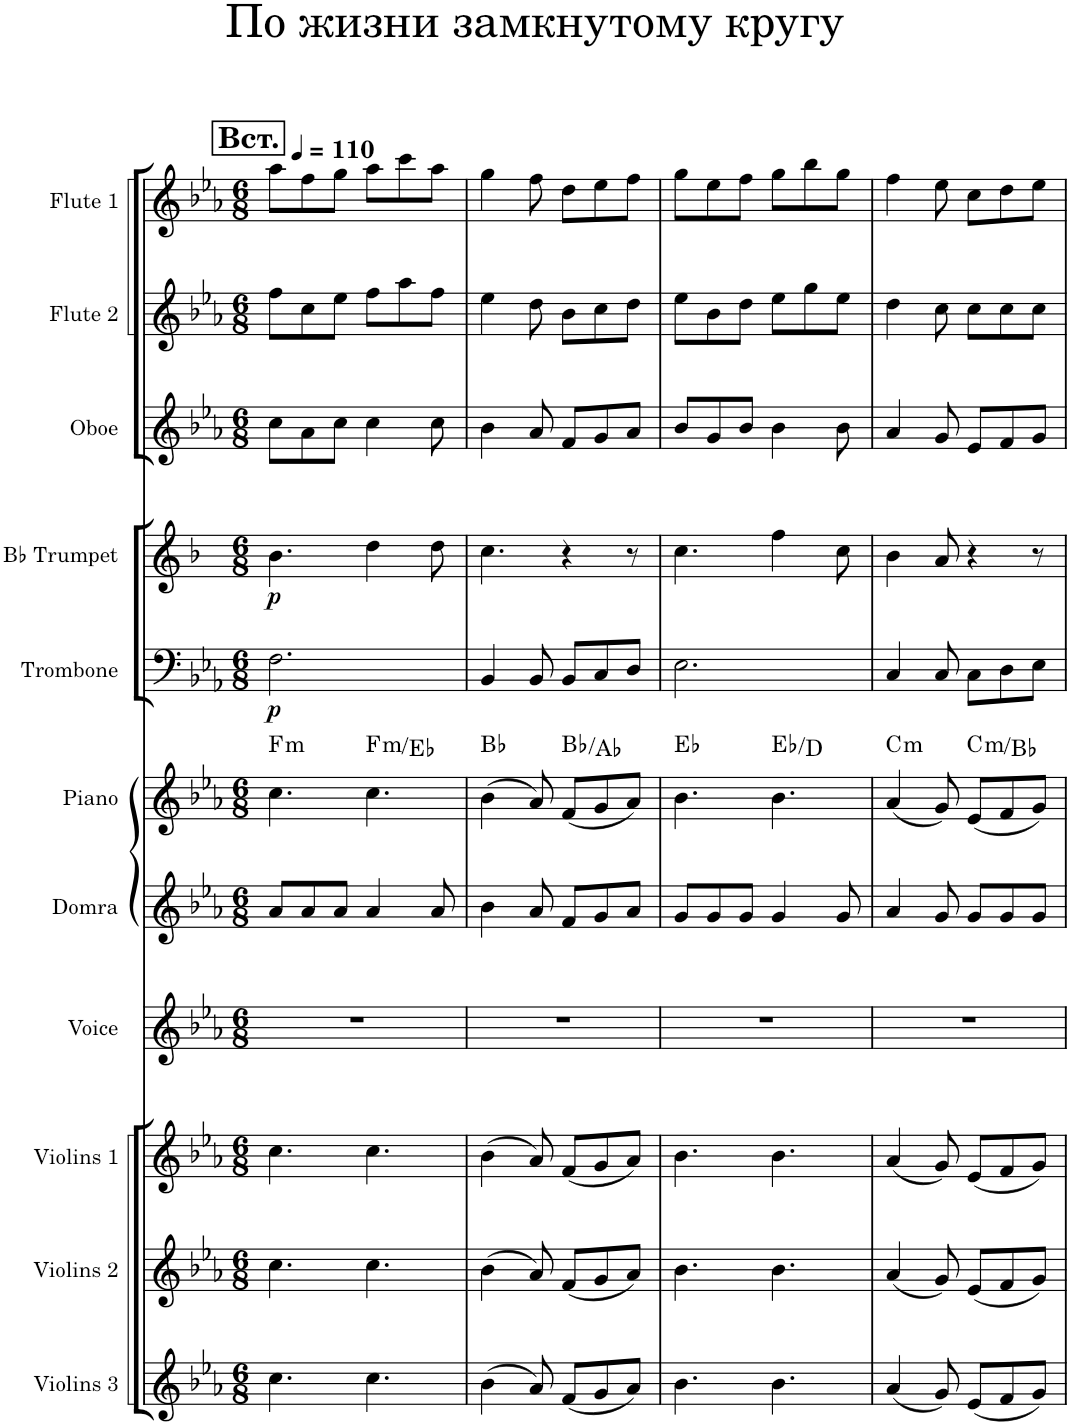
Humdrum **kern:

**kern	**kern	**kern	**kern	**kern	**kern	**harte	**kern	**dynam	**kern	**dynam	**kern	**kern	**kern
*part11	*part10	*part9	*part8	*part7	*part6	*part6	*part5	*part5	*part4	*part4	*part3	*part2	*part1
*staff11	*staff10	*staff9	*staff8	*staff7	*staff6	*	*staff5	*staff5	*staff4	*staff4	*staff3	*staff2	*staff1
*I"Violins 3	*I"Violins 2	*I"Violins 1	*I"Voice	*I"Domra	*I"Piano	*	*I"Trombone	*	*I"Bb Trumpet	*	*I"Oboe	*I"Flute 2	*I"Flute 1
*I'Vlns. 3	*I'Vlns. 2	*I'Vlns. 1	*I'Vo.	*I'Dom.	*I'Pno.	*	*I'Tbn.	*	*I'Bb Tpt.	*	*I'Ob.	*I'Fl. 2	*I'Fl. 1
*clefG2	*clefG2	*clefG2	*clefG2	*clefG2	*clefG2	*	*clefF4	*	*clefG2	*	*clefG2	*clefG2	*clefG2
*	*	*	*	*	*	*	*	*	*Trd1c2	*	*	*	*
*k[b-e-a-]	*k[b-e-a-]	*k[b-e-a-]	*k[b-e-a-]	*k[b-e-a-]	*k[b-e-a-]	*	*k[b-e-a-]	*	*k[b-]	*	*k[b-e-a-]	*k[b-e-a-]	*k[b-e-a-]
*M6/8	*M6/8	*M6/8	*M6/8	*M6/8	*M6/8	*	*M6/8	*	*M6/8	*	*M6/8	*M6/8	*M6/8
*MM110	*MM110	*MM110	*MM110	*MM110	*MM110	*	*MM110	*	*MM110	*	*MM110	*MM110	*MM110
!!LO:REH:place=s1:a:B:cj:fs=14:t=Вст.
=1	=1	=1	=1	=1	=1	=1	=1	=1	=1	=1	=1	=1	=1
!	!	!	!	!	!	!LO:H:kt=m	!	!LO:DY:b	!	!LO:DY:b	!	!	!
4.cc\	4.cc\	4.cc\	2.r	8a-/L	4.cc\	F:min	2.F\	p	4.b-\	p	8cc\L	8ff\L	8aa-\L
.	.	.	.	8a-/	.	.	.	.	.	.	8a-\	8cc\	8ff\
.	.	.	.	8a-/J	.	.	.	.	.	.	8cc\J	8ee-\J	8gg\J
!	!	!	!	!	!	!LO:H:kt=m	!	!	!	!	!	!	!
4.cc\	4.cc\	4.cc\	.	4a-/	4.cc\	F:min/b7	.	.	4dd\	.	4cc\	8ff\L	8aa-\L
.	.	.	.	.	.	.	.	.	.	.	.	8aa-\	8ccc\
.	.	.	.	8a-/	.	.	.	.	8dd\	.	8cc\	8ff\J	8aa-\J
=2	=2	=2	=2	=2	=2	=2	=2	=2	=2	=2	=2	=2	=2
(4b-\	(4b-\	(4b-\	2.r	4b-\	(4b-\	Bb:maj	4BB-/	.	4.cc\	.	4b-\	4ee-\	4gg\
8a-/)	8a-/)	8a-/)	.	8a-/	8a-/)	.	8BB-/	.	.	.	8a-/	8dd\	8ff\
(8f/L	(8f/L	(8f/L	.	8f/L	(8f/L	Bb:maj/b7	8BB-/L	.	4r	.	8f/L	8b-\L	8dd\L
8g/	8g/	8g/	.	8g/	8g/	.	8C/	.	.	.	8g/	8cc\	8ee-\
8a-/J)	8a-/J)	8a-/J)	.	8a-/J	8a-/J)	.	8D/J	.	8r	.	8a-/J	8dd\J	8ff\J
=3	=3	=3	=3	=3	=3	=3	=3	=3	=3	=3	=3	=3	=3
4.b-\	4.b-\	4.b-\	2.r	8g/L	4.b-\	Eb:maj	2.E-\	.	4.cc\	.	8b-/L	8ee-\L	8gg\L
.	.	.	.	8g/	.	.	.	.	.	.	8g/	8b-\	8ee-\
.	.	.	.	8g/J	.	.	.	.	.	.	8b-/J	8dd\J	8ff\J
4.b-\	4.b-\	4.b-\	.	4g/	4.b-\	Eb:maj/7	.	.	4ff\	.	4b-\	8ee-\L	8gg\L
.	.	.	.	.	.	.	.	.	.	.	.	8gg\	8bb-\
.	.	.	.	8g/	.	.	.	.	8cc\	.	8b-\	8ee-\J	8gg\J
=4	=4	=4	=4	=4	=4	=4	=4	=4	=4	=4	=4	=4	=4
!	!	!	!	!	!	!LO:H:kt=m	!	!	!	!	!	!	!
(4a-/	(4a-/	(4a-/	2.r	4a-/	(4a-/	C:min	4C/	.	4b-\	.	4a-/	4dd\	4ff\
8g/)	8g/)	8g/)	.	8g/	8g/)	.	8C/	.	8a/	.	8g/	8cc\	8ee-\
!	!	!	!	!	!	!LO:H:kt=m	!	!	!	!	!	!	!
(8e-/L	(8e-/L	(8e-/L	.	8g/L	(8e-/L	C:min/b7	8C\L	.	4r	.	8e-/L	8cc\L	8cc\L
8f/	8f/	8f/	.	8g/	8f/	.	8D\	.	.	.	8f/	8cc\	8dd\
8g/J)	8g/J)	8g/J)	.	8g/J	8g/J)	.	8E-\J	.	8r	.	8g/J	8cc\J	8ee-\J
=	=	=	=	=	=	=	=	=	=	=	=	=	=
*-	*-	*-	*-	*-	*-	*-	*-	*-	*-	*-	*-	*-	*-
